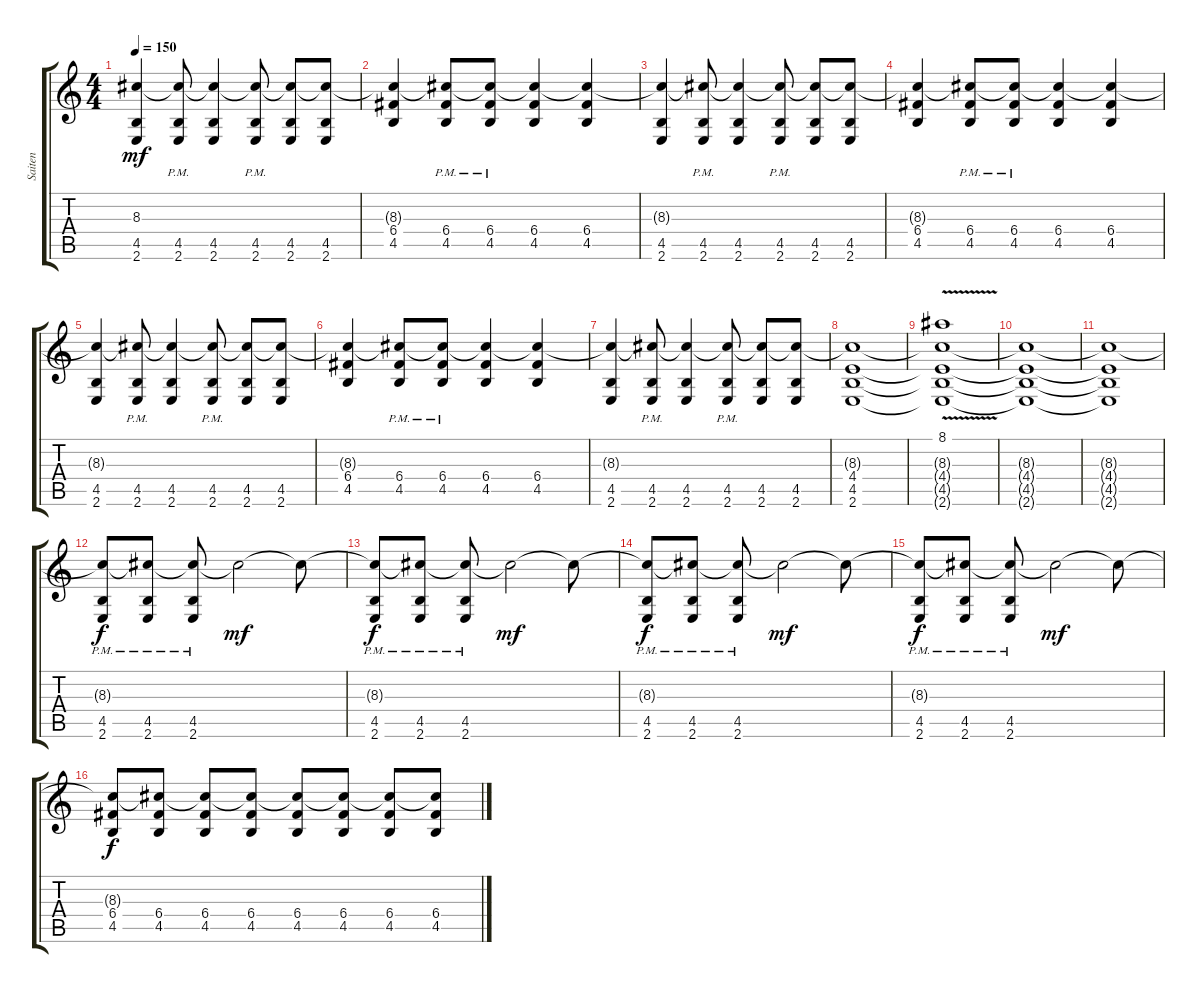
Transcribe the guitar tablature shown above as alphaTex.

\track ("Saiten" "Saiten") {instrument distortionguitar}
\staff {score tabs}
\tuning (D4 A3 F3 C3 G2 D2) {hide}
\ts (4 4)
\tempo 150
\clef g2
\ks c
(8.3{t} 4.5 2.6).4{dy mf} (8.3{t} 4.5 2.6{pm}).8 (8.3{t} 4.5 2.6).4 (8.3{t} 4.5 2.6{pm}).8 (8.3{t} 4.5 2.6).8 (8.3{t} 4.5 2.6).8 |
(8.3{t} 6.4 4.5).4 (8.3{t} 6.4 4.5{pm}).8 (8.3{t} 6.4 4.5{pm}).8 (8.3{t} 6.4 4.5).4 (8.3{t} 6.4 4.5).4 |
(8.3{t} 4.5 2.6).4 (8.3{t} 4.5 2.6{pm}).8 (8.3{t} 4.5 2.6).4 (8.3{t} 4.5 2.6{pm}).8 (8.3{t} 4.5 2.6).8 (8.3{t} 4.5 2.6).8 |
(8.3{t} 6.4 4.5).4 (8.3{t} 6.4 4.5{pm}).8 (8.3{t} 6.4 4.5{pm}).8 (8.3{t} 6.4 4.5).4 (8.3{t} 6.4 4.5).4 |
(8.3{t} 4.5 2.6).4 (8.3{t} 4.5 2.6{pm}).8 (8.3{t} 4.5 2.6).4 (8.3{t} 4.5 2.6{pm}).8 (8.3{t} 4.5 2.6).8 (8.3{t} 4.5 2.6).8 |
(8.3{t} 6.4 4.5).4 (8.3{t} 6.4 4.5{pm}).8 (8.3{t} 6.4 4.5{pm}).8 (8.3{t} 6.4 4.5).4 (8.3{t} 6.4 4.5).4 |
(8.3{t} 4.5 2.6).4 (8.3{t} 4.5 2.6{pm}).8 (8.3{t} 4.5 2.6).4 (8.3{t} 4.5 2.6{pm}).8 (8.3{t} 4.5 2.6).8 (8.3{t} 4.5 2.6).8 |
(8.3{t} 4.4 4.5 2.6).1 |
(8.1{v} 8.3{t} 4.4{t} 4.5{t} 2.6{t}).1 |
(8.3{t} 4.4{t} 4.5{t} 2.6{t}).1 |
(8.3{t} 4.4{t} 4.5{t} 2.6{t}).1 |
(8.3{t} 4.5{pm} 2.6{pm}).8{dy f} (8.3{t} 4.5{pm} 2.6{pm}).8 (8.3{t} 4.5{pm} 2.6{pm}).8 8.3{t}.2{dy mf} 8.3{t}.8 |
(8.3{t} 4.5{pm} 2.6{pm}).8{dy f} (8.3{t} 4.5{pm} 2.6{pm}).8 (8.3{t} 4.5{pm} 2.6{pm}).8 8.3{t}.2{dy mf} 8.3{t}.8 |
(8.3{t} 4.5{pm} 2.6{pm}).8{dy f} (8.3{t} 4.5{pm} 2.6{pm}).8 (8.3{t} 4.5{pm} 2.6{pm}).8 8.3{t}.2{dy mf} 8.3{t}.8 |
(8.3{t} 4.5{pm} 2.6{pm}).8{dy f} (8.3{t} 4.5{pm} 2.6{pm}).8 (8.3{t} 4.5{pm} 2.6{pm}).8 8.3{t}.2{dy mf} 8.3{t}.8 |
(8.3{t} 6.4 4.5).8{dy f} (8.3{t} 6.4 4.5).8 (8.3{t} 6.4 4.5).8 (8.3{t} 6.4 4.5).8 (8.3{t} 6.4 4.5).8 (8.3{t} 6.4 4.5).8 (8.3{t} 6.4 4.5).8 (8.3{t} 6.4 4.5).8
